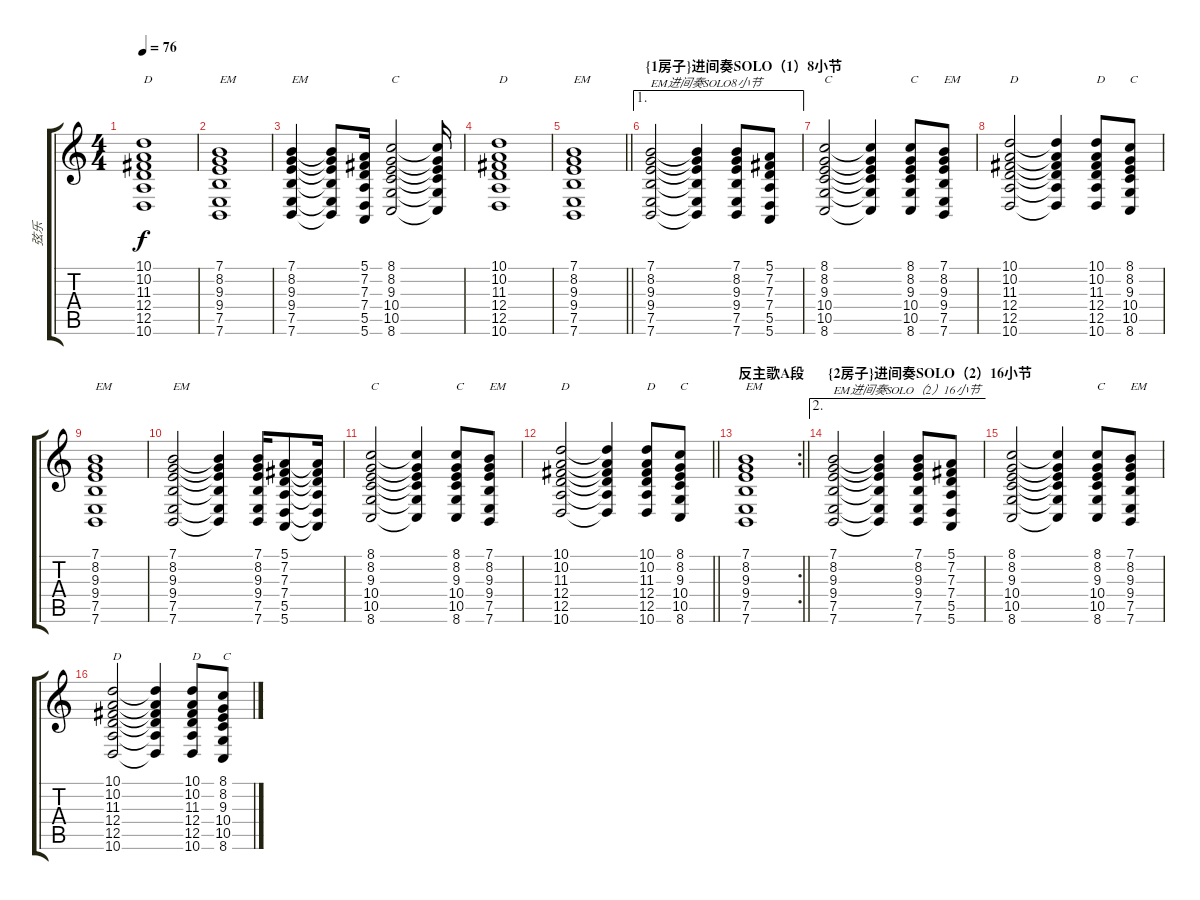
\track ("弦乐" "弦乐") {instrument tremolostrings}
\staff {score tabs}
\tuning (E4 B3 G3 D3 A2 E2) {hide}
\ts (4 4)
\tempo 76
\clef g2
\ks c
(10.1 10.2 11.3 12.4 12.5 10.6).1{txt "D" dy f} |
(7.1 8.2 9.3 9.4 7.5 7.6).1{txt "EM"} |
(7.1 8.2 9.3 9.4 7.5 7.6).4{txt "EM"} (7.1{t} 8.2{t} 9.3{t} 9.4{t} 7.5{t} 7.6{t}).8 (5.1 7.2 7.3 7.4 5.5 5.6).16 (8.1 8.2 9.3 10.4 10.5 8.6).2{txt "C"} (8.1{t} 8.2{t} 9.3{t} 10.4{t} 10.5{t} 8.6{t}).16 |
(10.1 10.2 11.3 12.4 12.5 10.6).1{txt "D"} |
\barLineRight lightlight
(7.1 8.2 9.3 9.4 7.5 7.6).1{txt "EM"} |
\ae 1
\section ("" "{1房子}进间奏SOLO（1）8小节")
(7.1 8.2 9.3 9.4 7.5 7.6).2{txt "EM进间奏SOLO8小节"} (7.1{t} 8.2{t} 9.3{t} 9.4{t} 7.5{t} 7.6{t}).4 (7.1 8.2 9.3 9.4 7.5 7.6).8 (5.1 7.2 7.3 7.4 5.5 5.6).8 |
(8.1 8.2 9.3 10.4 10.5 8.6).2{txt "C"} (8.1{t} 8.2{t} 9.3{t} 10.4{t} 10.5{t} 8.6{t}).4 (8.1 8.2 9.3 10.4 10.5 8.6).8{txt "C"} (7.1 8.2 9.3 9.4 7.5 7.6).8{txt "EM"} |
(10.1 10.2 11.3 12.4 12.5 10.6).2{txt "D"} (10.1{t} 10.2{t} 11.3{t} 12.4{t} 12.5{t} 10.6{t}).4 (10.1 10.2 11.3 12.4 12.5 10.6).8{txt "D"} (8.1 8.2 9.3 10.4 10.5 8.6).8{txt "C"} |
(7.1 8.2 9.3 9.4 7.5 7.6).1{txt "EM"} |
(7.1 8.2 9.3 9.4 7.5 7.6).2{txt "EM"} (7.1{t} 8.2{t} 9.3{t} 9.4{t} 7.5{t} 7.6{t}).4 (7.1 8.2 9.3 9.4 7.5 7.6).16 (5.1 7.2 7.3 7.4 5.5 5.6).8 (5.1{t} 7.2{t} 7.3{t} 7.4{t} 5.5{t} 5.6{t}).16 |
(8.1 8.2 9.3 10.4 10.5 8.6).2{txt "C"} (8.1{t} 8.2{t} 9.3{t} 10.4{t} 10.5{t} 8.6{t}).4 (8.1 8.2 9.3 10.4 10.5 8.6).8{txt "C"} (7.1 8.2 9.3 9.4 7.5 7.6).8{txt "EM"} |
\barLineRight lightlight
(10.1 10.2 11.3 12.4 12.5 10.6).2{txt "D"} (10.1{t} 10.2{t} 11.3{t} 12.4{t} 12.5{t} 10.6{t}).4 (10.1 10.2 11.3 12.4 12.5 10.6).8{txt "D"} (8.1 8.2 9.3 10.4 10.5 8.6).8{txt "C"} |
\rc 2
\section ("" "反主歌A段")
\barLineRight lightlight
(7.1 8.2 9.3 9.4 7.5 7.6).1{txt "EM"} |
\ae 2
\section ("" "{2房子}进间奏SOLO（2）16小节")
(7.1 8.2 9.3 9.4 7.5 7.6).2{txt "EM进间奏SOLO（2）16小节"} (7.1{t} 8.2{t} 9.3{t} 9.4{t} 7.5{t} 7.6{t}).4 (7.1 8.2 9.3 9.4 7.5 7.6).8 (5.1 7.2 7.3 7.4 5.5 5.6).8 |
(8.1 8.2 9.3 10.4 10.5 8.6).2 (8.1{t} 8.2{t} 9.3{t} 10.4{t} 10.5{t} 8.6{t}).4 (8.1 8.2 9.3 10.4 10.5 8.6).8{txt "C"} (7.1 8.2 9.3 9.4 7.5 7.6).8{txt "EM"} |
(10.1 10.2 11.3 12.4 12.5 10.6).2{txt "D"} (10.1{t} 10.2{t} 11.3{t} 12.4{t} 12.5{t} 10.6{t}).4 (10.1 10.2 11.3 12.4 12.5 10.6).8{txt "D"} (8.1 8.2 9.3 10.4 10.5 8.6).8{txt "C"}
